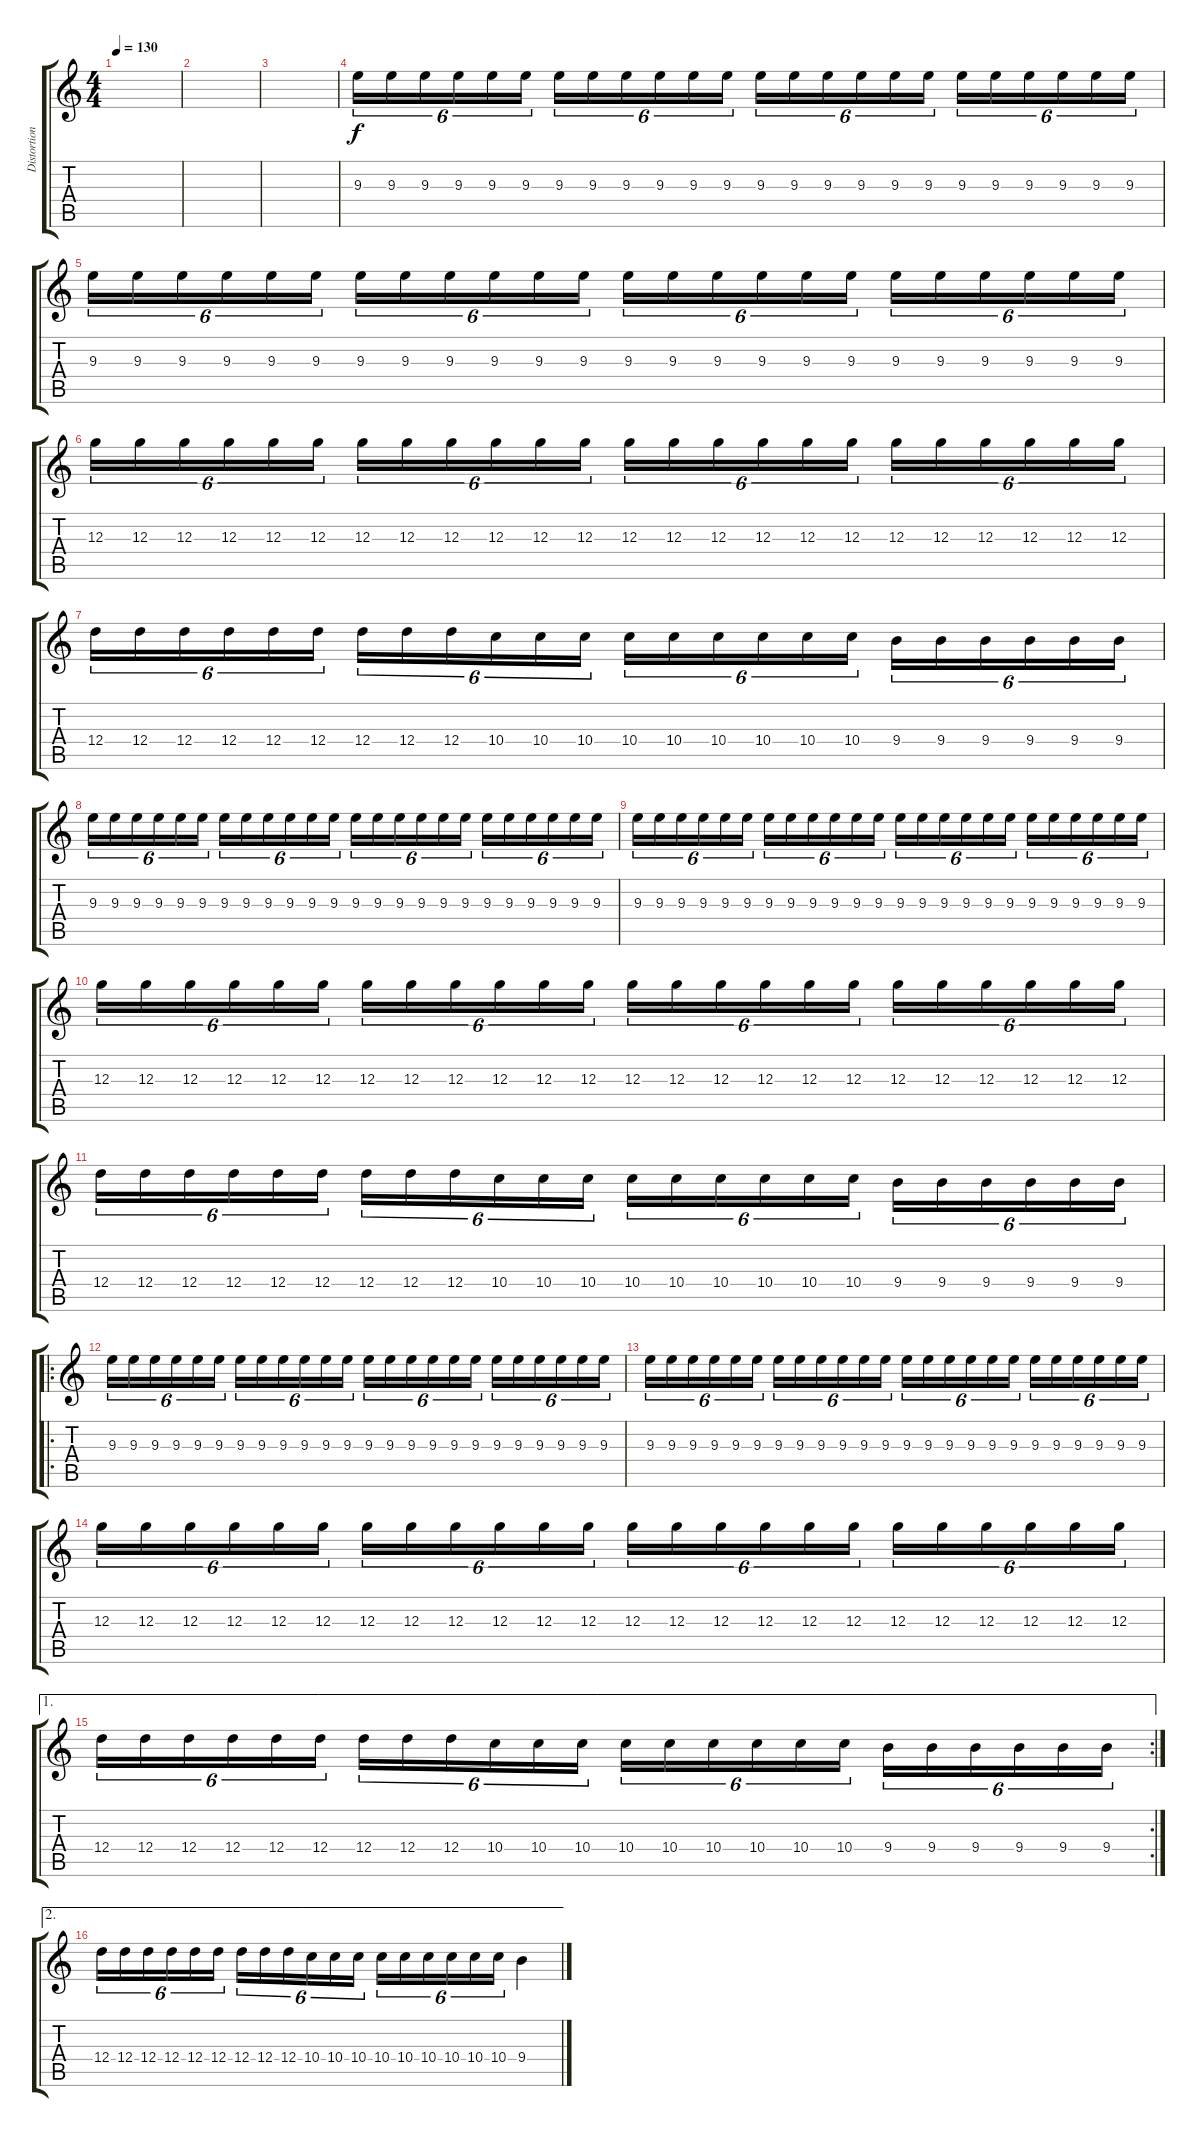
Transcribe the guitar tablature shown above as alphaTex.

\track ("Distortion Guitar 2" "Distortion") {instrument distortionguitar}
\staff {score tabs}
\tuning (E4 B3 G3 D3 A2 E2) {hide}
\ts (4 4)
\tempo 130
\clef g2
\ks c
|
|
|
9.3.16{tu (6 4)} 9.3.16{tu (6 4)} 9.3.16{tu (6 4)} 9.3.16{tu (6 4)} 9.3.16{tu (6 4)} 9.3.16{tu (6 4)} 9.3.16{tu (6 4)} 9.3.16{tu (6 4)} 9.3.16{tu (6 4)} 9.3.16{tu (6 4)} 9.3.16{tu (6 4)} 9.3.16{tu (6 4)} 9.3.16{tu (6 4)} 9.3.16{tu (6 4)} 9.3.16{tu (6 4)} 9.3.16{tu (6 4)} 9.3.16{tu (6 4)} 9.3.16{tu (6 4)} 9.3.16{tu (6 4)} 9.3.16{tu (6 4)} 9.3.16{tu (6 4)} 9.3.16{tu (6 4)} 9.3.16{tu (6 4)} 9.3.16{tu (6 4)} |
9.3.16{tu (6 4)} 9.3.16{tu (6 4)} 9.3.16{tu (6 4)} 9.3.16{tu (6 4)} 9.3.16{tu (6 4)} 9.3.16{tu (6 4)} 9.3.16{tu (6 4)} 9.3.16{tu (6 4)} 9.3.16{tu (6 4)} 9.3.16{tu (6 4)} 9.3.16{tu (6 4)} 9.3.16{tu (6 4)} 9.3.16{tu (6 4)} 9.3.16{tu (6 4)} 9.3.16{tu (6 4)} 9.3.16{tu (6 4)} 9.3.16{tu (6 4)} 9.3.16{tu (6 4)} 9.3.16{tu (6 4)} 9.3.16{tu (6 4)} 9.3.16{tu (6 4)} 9.3.16{tu (6 4)} 9.3.16{tu (6 4)} 9.3.16{tu (6 4)} |
12.3.16{tu (6 4)} 12.3.16{tu (6 4)} 12.3.16{tu (6 4)} 12.3.16{tu (6 4)} 12.3.16{tu (6 4)} 12.3.16{tu (6 4)} 12.3.16{tu (6 4)} 12.3.16{tu (6 4)} 12.3.16{tu (6 4)} 12.3.16{tu (6 4)} 12.3.16{tu (6 4)} 12.3.16{tu (6 4)} 12.3.16{tu (6 4)} 12.3.16{tu (6 4)} 12.3.16{tu (6 4)} 12.3.16{tu (6 4)} 12.3.16{tu (6 4)} 12.3.16{tu (6 4)} 12.3.16{tu (6 4)} 12.3.16{tu (6 4)} 12.3.16{tu (6 4)} 12.3.16{tu (6 4)} 12.3.16{tu (6 4)} 12.3.16{tu (6 4)} |
12.4.16{tu (6 4)} 12.4.16{tu (6 4)} 12.4.16{tu (6 4)} 12.4.16{tu (6 4)} 12.4.16{tu (6 4)} 12.4.16{tu (6 4)} 12.4.16{tu (6 4)} 12.4.16{tu (6 4)} 12.4.16{tu (6 4)} 10.4.16{tu (6 4)} 10.4.16{tu (6 4)} 10.4.16{tu (6 4)} 10.4.16{tu (6 4)} 10.4.16{tu (6 4)} 10.4.16{tu (6 4)} 10.4.16{tu (6 4)} 10.4.16{tu (6 4)} 10.4.16{tu (6 4)} 9.4.16{tu (6 4)} 9.4.16{tu (6 4)} 9.4.16{tu (6 4)} 9.4.16{tu (6 4)} 9.4.16{tu (6 4)} 9.4.16{tu (6 4)} |
9.3.16{tu (6 4)} 9.3.16{tu (6 4)} 9.3.16{tu (6 4)} 9.3.16{tu (6 4)} 9.3.16{tu (6 4)} 9.3.16{tu (6 4)} 9.3.16{tu (6 4)} 9.3.16{tu (6 4)} 9.3.16{tu (6 4)} 9.3.16{tu (6 4)} 9.3.16{tu (6 4)} 9.3.16{tu (6 4)} 9.3.16{tu (6 4)} 9.3.16{tu (6 4)} 9.3.16{tu (6 4)} 9.3.16{tu (6 4)} 9.3.16{tu (6 4)} 9.3.16{tu (6 4)} 9.3.16{tu (6 4)} 9.3.16{tu (6 4)} 9.3.16{tu (6 4)} 9.3.16{tu (6 4)} 9.3.16{tu (6 4)} 9.3.16{tu (6 4)} |
9.3.16{tu (6 4)} 9.3.16{tu (6 4)} 9.3.16{tu (6 4)} 9.3.16{tu (6 4)} 9.3.16{tu (6 4)} 9.3.16{tu (6 4)} 9.3.16{tu (6 4)} 9.3.16{tu (6 4)} 9.3.16{tu (6 4)} 9.3.16{tu (6 4)} 9.3.16{tu (6 4)} 9.3.16{tu (6 4)} 9.3.16{tu (6 4)} 9.3.16{tu (6 4)} 9.3.16{tu (6 4)} 9.3.16{tu (6 4)} 9.3.16{tu (6 4)} 9.3.16{tu (6 4)} 9.3.16{tu (6 4)} 9.3.16{tu (6 4)} 9.3.16{tu (6 4)} 9.3.16{tu (6 4)} 9.3.16{tu (6 4)} 9.3.16{tu (6 4)} |
12.3.16{tu (6 4)} 12.3.16{tu (6 4)} 12.3.16{tu (6 4)} 12.3.16{tu (6 4)} 12.3.16{tu (6 4)} 12.3.16{tu (6 4)} 12.3.16{tu (6 4)} 12.3.16{tu (6 4)} 12.3.16{tu (6 4)} 12.3.16{tu (6 4)} 12.3.16{tu (6 4)} 12.3.16{tu (6 4)} 12.3.16{tu (6 4)} 12.3.16{tu (6 4)} 12.3.16{tu (6 4)} 12.3.16{tu (6 4)} 12.3.16{tu (6 4)} 12.3.16{tu (6 4)} 12.3.16{tu (6 4)} 12.3.16{tu (6 4)} 12.3.16{tu (6 4)} 12.3.16{tu (6 4)} 12.3.16{tu (6 4)} 12.3.16{tu (6 4)} |
12.4.16{tu (6 4)} 12.4.16{tu (6 4)} 12.4.16{tu (6 4)} 12.4.16{tu (6 4)} 12.4.16{tu (6 4)} 12.4.16{tu (6 4)} 12.4.16{tu (6 4)} 12.4.16{tu (6 4)} 12.4.16{tu (6 4)} 10.4.16{tu (6 4)} 10.4.16{tu (6 4)} 10.4.16{tu (6 4)} 10.4.16{tu (6 4)} 10.4.16{tu (6 4)} 10.4.16{tu (6 4)} 10.4.16{tu (6 4)} 10.4.16{tu (6 4)} 10.4.16{tu (6 4)} 9.4.16{tu (6 4)} 9.4.16{tu (6 4)} 9.4.16{tu (6 4)} 9.4.16{tu (6 4)} 9.4.16{tu (6 4)} 9.4.16{tu (6 4)} |
\ro
9.3.16{tu (6 4)} 9.3.16{tu (6 4)} 9.3.16{tu (6 4)} 9.3.16{tu (6 4)} 9.3.16{tu (6 4)} 9.3.16{tu (6 4)} 9.3.16{tu (6 4)} 9.3.16{tu (6 4)} 9.3.16{tu (6 4)} 9.3.16{tu (6 4)} 9.3.16{tu (6 4)} 9.3.16{tu (6 4)} 9.3.16{tu (6 4)} 9.3.16{tu (6 4)} 9.3.16{tu (6 4)} 9.3.16{tu (6 4)} 9.3.16{tu (6 4)} 9.3.16{tu (6 4)} 9.3.16{tu (6 4)} 9.3.16{tu (6 4)} 9.3.16{tu (6 4)} 9.3.16{tu (6 4)} 9.3.16{tu (6 4)} 9.3.16{tu (6 4)} |
9.3.16{tu (6 4)} 9.3.16{tu (6 4)} 9.3.16{tu (6 4)} 9.3.16{tu (6 4)} 9.3.16{tu (6 4)} 9.3.16{tu (6 4)} 9.3.16{tu (6 4)} 9.3.16{tu (6 4)} 9.3.16{tu (6 4)} 9.3.16{tu (6 4)} 9.3.16{tu (6 4)} 9.3.16{tu (6 4)} 9.3.16{tu (6 4)} 9.3.16{tu (6 4)} 9.3.16{tu (6 4)} 9.3.16{tu (6 4)} 9.3.16{tu (6 4)} 9.3.16{tu (6 4)} 9.3.16{tu (6 4)} 9.3.16{tu (6 4)} 9.3.16{tu (6 4)} 9.3.16{tu (6 4)} 9.3.16{tu (6 4)} 9.3.16{tu (6 4)} |
12.3.16{tu (6 4)} 12.3.16{tu (6 4)} 12.3.16{tu (6 4)} 12.3.16{tu (6 4)} 12.3.16{tu (6 4)} 12.3.16{tu (6 4)} 12.3.16{tu (6 4)} 12.3.16{tu (6 4)} 12.3.16{tu (6 4)} 12.3.16{tu (6 4)} 12.3.16{tu (6 4)} 12.3.16{tu (6 4)} 12.3.16{tu (6 4)} 12.3.16{tu (6 4)} 12.3.16{tu (6 4)} 12.3.16{tu (6 4)} 12.3.16{tu (6 4)} 12.3.16{tu (6 4)} 12.3.16{tu (6 4)} 12.3.16{tu (6 4)} 12.3.16{tu (6 4)} 12.3.16{tu (6 4)} 12.3.16{tu (6 4)} 12.3.16{tu (6 4)} |
\ae 1
\rc 2
12.4.16{tu (6 4)} 12.4.16{tu (6 4)} 12.4.16{tu (6 4)} 12.4.16{tu (6 4)} 12.4.16{tu (6 4)} 12.4.16{tu (6 4)} 12.4.16{tu (6 4)} 12.4.16{tu (6 4)} 12.4.16{tu (6 4)} 10.4.16{tu (6 4)} 10.4.16{tu (6 4)} 10.4.16{tu (6 4)} 10.4.16{tu (6 4)} 10.4.16{tu (6 4)} 10.4.16{tu (6 4)} 10.4.16{tu (6 4)} 10.4.16{tu (6 4)} 10.4.16{tu (6 4)} 9.4.16{tu (6 4)} 9.4.16{tu (6 4)} 9.4.16{tu (6 4)} 9.4.16{tu (6 4)} 9.4.16{tu (6 4)} 9.4.16{tu (6 4)} |
\ae 2
12.4.16{tu (6 4)} 12.4.16{tu (6 4)} 12.4.16{tu (6 4)} 12.4.16{tu (6 4)} 12.4.16{tu (6 4)} 12.4.16{tu (6 4)} 12.4.16{tu (6 4)} 12.4.16{tu (6 4)} 12.4.16{tu (6 4)} 10.4.16{tu (6 4)} 10.4.16{tu (6 4)} 10.4.16{tu (6 4)} 10.4.16{tu (6 4)} 10.4.16{tu (6 4)} 10.4.16{tu (6 4)} 10.4.16{tu (6 4)} 10.4.16{tu (6 4)} 10.4.16{tu (6 4)} 9.4.4
